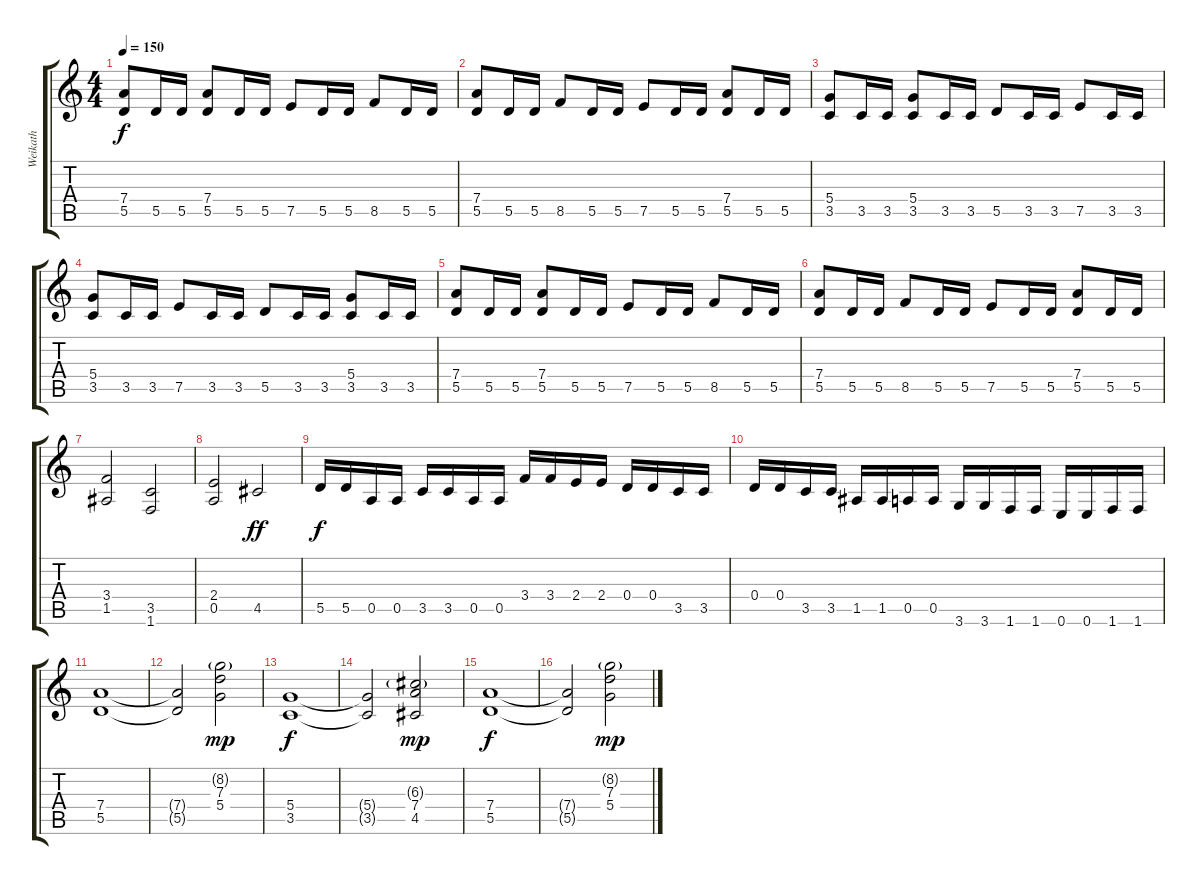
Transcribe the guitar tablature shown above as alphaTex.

\track ("Weikath" "Weikath") {instrument overdrivenguitar}
\staff {score tabs}
\tuning (E4 B3 G3 D3 A2 E2) {hide}
\ts (4 4)
\tempo 150
\clef g2
\ks c
(7.4 5.5).8{dy f} 5.5.16 5.5.16 (7.4 5.5).8 5.5.16 5.5.16 7.5.8 5.5.16 5.5.16 8.5.8 5.5.16 5.5.16 |
(7.4 5.5).8 5.5.16 5.5.16 8.5.8 5.5.16 5.5.16 7.5.8 5.5.16 5.5.16 (7.4 5.5).8 5.5.16 5.5.16 |
(5.4 3.5).8 3.5.16 3.5.16 (5.4 3.5).8 3.5.16 3.5.16 5.5.8 3.5.16 3.5.16 7.5.8 3.5.16 3.5.16 |
(5.4 3.5).8 3.5.16 3.5.16 7.5.8 3.5.16 3.5.16 5.5.8 3.5.16 3.5.16 (5.4 3.5).8 3.5.16 3.5.16 |
(7.4 5.5).8 5.5.16 5.5.16 (7.4 5.5).8 5.5.16 5.5.16 7.5.8 5.5.16 5.5.16 8.5.8 5.5.16 5.5.16 |
(7.4 5.5).8 5.5.16 5.5.16 8.5.8 5.5.16 5.5.16 7.5.8 5.5.16 5.5.16 (7.4 5.5).8 5.5.16 5.5.16 |
(3.4 1.5).2 (3.5 1.6).2 |
(2.4 0.5).2 4.5.2{dy ff} |
5.5.16{dy f} 5.5.16 0.5.16 0.5.16 3.5.16 3.5.16 0.5.16 0.5.16 3.4.16 3.4.16 2.4.16 2.4.16 0.4.16 0.4.16 3.5.16 3.5.16 |
0.4.16 0.4.16 3.5.16 3.5.16 1.5.16 1.5.16 0.5.16 0.5.16 3.6.16 3.6.16 1.6.16 1.6.16 0.6.16 0.6.16 1.6.16 1.6.16 |
(7.4 5.5).1 |
(7.4{t} 5.5{t}).2 (8.2{g} 7.3 5.4).2{dy mp} |
(5.4 3.5).1{dy f} |
(5.4{t} 3.5{t}).2 (6.3{g} 7.4 4.5).2{dy mp} |
(7.4 5.5).1{dy f} |
(7.4{t} 5.5{t}).2 (8.2{g} 7.3 5.4).2{dy mp}
